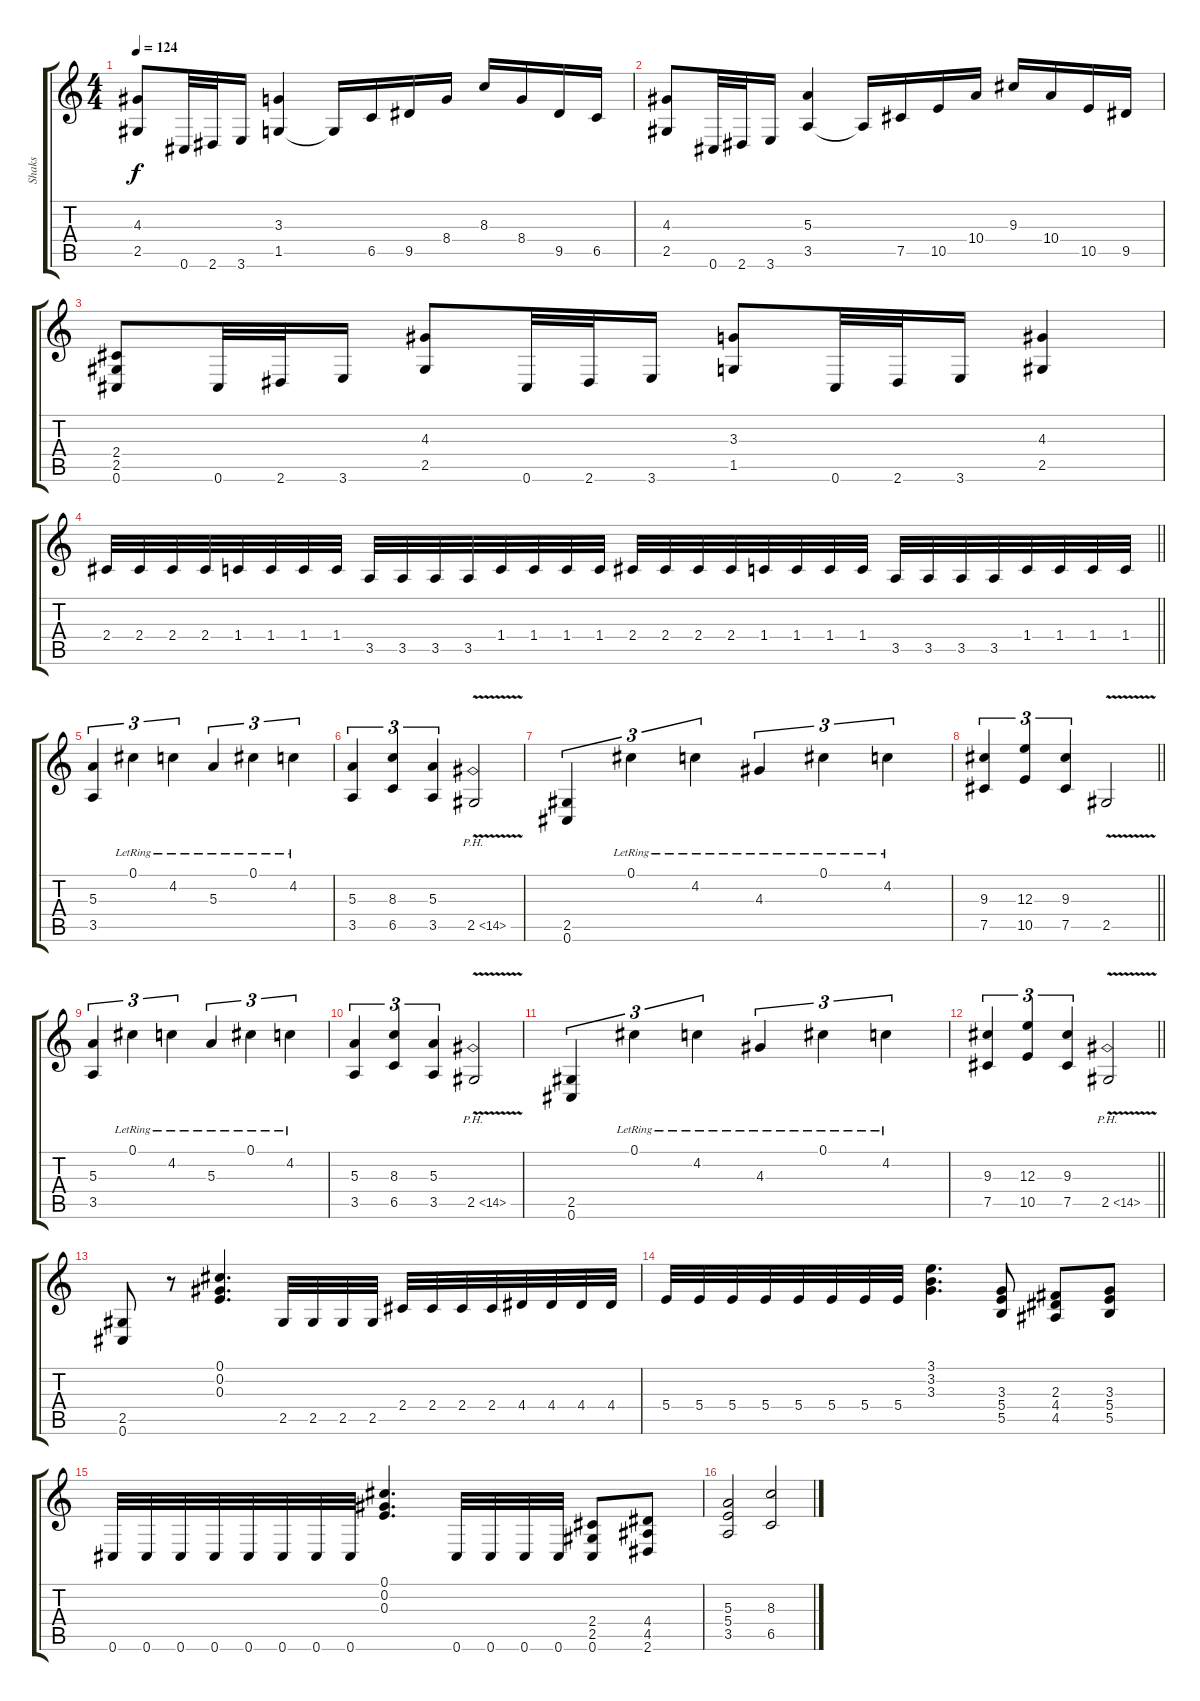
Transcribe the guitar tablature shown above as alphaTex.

\track ("Shaks" "Shaks") {instrument distortionguitar}
\staff {score tabs}
\tuning (Db4 Ab3 E3 B2 Gb2 Db2) {hide}
\ts (4 4)
\tempo 124
\clef g2
\ks c
(4.3 2.5).8{dy f} 0.6.32 2.6.32 3.6.16 (3.3 1.5).4 1.5{t}.16 6.5.16 9.5.16 8.4.16 8.3.16 8.4.16 9.5.16 6.5.16 |
(4.3 2.5).8 0.6.32 2.6.32 3.6.16 (5.3 3.5).4 3.5{t}.16 7.5.16 10.5.16 10.4.16 9.3.16 10.4.16 10.5.16 9.5.16 |
(2.4 2.5 0.6).8 0.6.32 2.6.32 3.6.16 (4.3 2.5).8 0.6.32 2.6.32 3.6.16 (3.3 1.5).8 0.6.32 2.6.32 3.6.16 (4.3 2.5).4 |
\barLineRight lightlight
2.4.32 2.4.32 2.4.32 2.4.32 1.4.32 1.4.32 1.4.32 1.4.32 3.5.32 3.5.32 3.5.32 3.5.32 1.4.32 1.4.32 1.4.32 1.4.32 2.4.32 2.4.32 2.4.32 2.4.32 1.4.32 1.4.32 1.4.32 1.4.32 3.5.32 3.5.32 3.5.32 3.5.32 1.4.32 1.4.32 1.4.32 1.4.32 |
(5.3 3.5).4{tu (3 2)} 0.1{lr}.4{tu (3 2)} 4.2{lr}.4{tu (3 2)} 5.3{lr}.4{tu (3 2)} 0.1{lr}.4{tu (3 2)} 4.2{lr}.4{tu (3 2)} |
(5.3 3.5).4{tu (3 2)} (8.3 6.5).4{tu (3 2)} (5.3 3.5).4{tu (3 2)} 2.5{ph 12 v}.2 |
(2.5 0.6).4{tu (3 2)} 0.1{lr}.4{tu (3 2)} 4.2{lr}.4{tu (3 2)} 4.3{lr}.4{tu (3 2)} 0.1{lr}.4{tu (3 2)} 4.2{lr}.4{tu (3 2)} |
\barLineRight lightlight
(9.3 7.5).4{tu (3 2)} (12.3 10.5).4{tu (3 2)} (9.3 7.5).4{tu (3 2)} 2.5{v}.2 |
(5.3 3.5).4{tu (3 2)} 0.1{lr}.4{tu (3 2)} 4.2{lr}.4{tu (3 2)} 5.3{lr}.4{tu (3 2)} 0.1{lr}.4{tu (3 2)} 4.2{lr}.4{tu (3 2)} |
(5.3 3.5).4{tu (3 2)} (8.3 6.5).4{tu (3 2)} (5.3 3.5).4{tu (3 2)} 2.5{ph 12 v}.2 |
(2.5 0.6).4{tu (3 2)} 0.1{lr}.4{tu (3 2)} 4.2{lr}.4{tu (3 2)} 4.3{lr}.4{tu (3 2)} 0.1{lr}.4{tu (3 2)} 4.2{lr}.4{tu (3 2)} |
\barLineRight lightlight
(9.3 7.5).4{tu (3 2)} (12.3 10.5).4{tu (3 2)} (9.3 7.5).4{tu (3 2)} 2.5{ph 12 v}.2 |
(2.5 0.6).8 r.8 (0.1 0.2 0.3).4{d} 2.5.32 2.5.32 2.5.32 2.5.32 2.4.32 2.4.32 2.4.32 2.4.32 4.4.32 4.4.32 4.4.32 4.4.32 |
5.4.32 5.4.32 5.4.32 5.4.32 5.4.32 5.4.32 5.4.32 5.4.32 (3.1 3.2 3.3).4{d} (3.3 5.4 5.5).8 (2.3 4.4 4.5).8 (3.3 5.4 5.5).8 |
0.6.32 0.6.32 0.6.32 0.6.32 0.6.32 0.6.32 0.6.32 0.6.32 (0.1 0.2 0.3).4{d} 0.6.32 0.6.32 0.6.32 0.6.32 (2.4 2.5 0.6).8 (4.4 4.5 2.6).8 |
(5.3 5.4 3.5).2 (8.3 6.5).2
